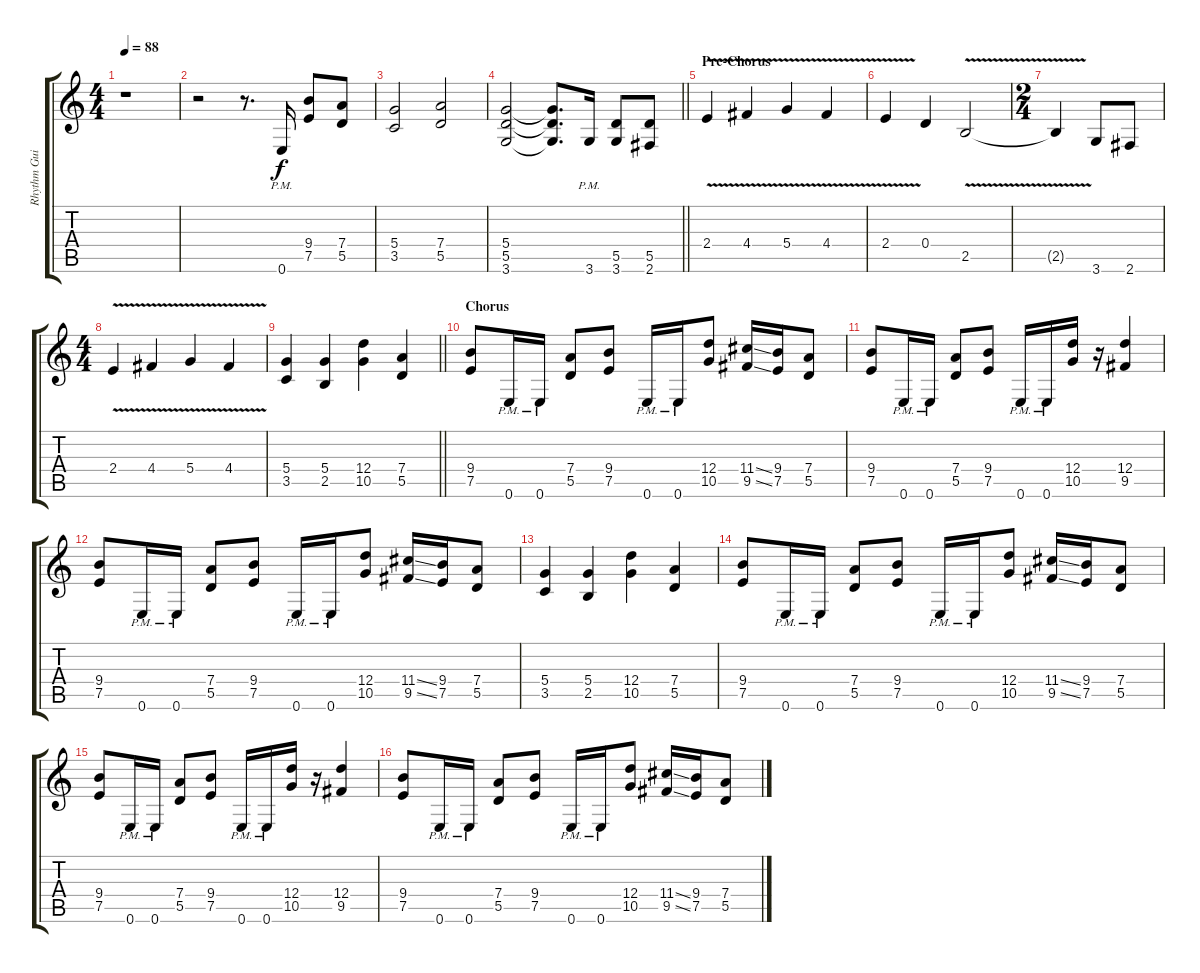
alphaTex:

\track ("Rhythm Guitar I" "Rhythm Gui") {instrument overdrivenguitar}
\staff {score tabs}
\tuning (E4 B3 G3 D3 A2 E2) {hide}
\ts (4 4)
\tempo 88
\clef g2
\ks c
r.1{dy f} |
r.2 r.8{d} 0.6{pm}.16 (9.4 7.5).8 (7.4 5.5).8 |
(5.4 3.5).2 (7.4 5.5).2 |
\barLineRight lightlight
(5.4 5.5 3.6).2 (5.4{t} 5.5{t} 3.6{t}).8{d} 3.6{pm}.16 (5.5 3.6).8 (5.5 2.6).8 |
\section ("" "Pre-Chorus")
2.4{v}.4 4.4{v}.4 5.4{v}.4 4.4{v}.4 |
2.4{v}.4 0.4.4 2.5{v}.2 |
\ts (2 4)
2.5{t}.4 3.6.8 2.6.8 |
\ts (4 4)
2.4{v}.4 4.4{v}.4 5.4{v}.4 4.4{v}.4 |
\barLineRight lightlight
(5.4 3.5).4 (5.4 2.5).4 (12.4 10.5).4 (7.4 5.5).4 |
\section ("" "Chorus")
(9.4 7.5).8 0.6{pm}.16 0.6{pm}.16 (7.4 5.5).8 (9.4 7.5).8 0.6{pm}.16 0.6{pm}.16 (12.4 10.5).8 (11.4{ss} 9.5{ss}).16 (9.4 7.5).16 (7.4 5.5).8 |
(9.4 7.5).8 0.6{pm}.16 0.6{pm}.16 (7.4 5.5).8 (9.4 7.5).8 0.6{pm}.16 0.6{pm}.16 (12.4 10.5).16 r.16 (12.4 9.5).4 |
(9.4 7.5).8 0.6{pm}.16 0.6{pm}.16 (7.4 5.5).8 (9.4 7.5).8 0.6{pm}.16 0.6{pm}.16 (12.4 10.5).8 (11.4{ss} 9.5{ss}).16 (9.4 7.5).16 (7.4 5.5).8 |
(5.4 3.5).4 (5.4 2.5).4 (12.4 10.5).4 (7.4 5.5).4 |
(9.4 7.5).8 0.6{pm}.16 0.6{pm}.16 (7.4 5.5).8 (9.4 7.5).8 0.6{pm}.16 0.6{pm}.16 (12.4 10.5).8 (11.4{ss} 9.5{ss}).16 (9.4 7.5).16 (7.4 5.5).8 |
(9.4 7.5).8 0.6{pm}.16 0.6{pm}.16 (7.4 5.5).8 (9.4 7.5).8 0.6{pm}.16 0.6{pm}.16 (12.4 10.5).16 r.16 (12.4 9.5).4 |
(9.4 7.5).8 0.6{pm}.16 0.6{pm}.16 (7.4 5.5).8 (9.4 7.5).8 0.6{pm}.16 0.6{pm}.16 (12.4 10.5).8 (11.4{ss} 9.5{ss}).16 (9.4 7.5).16 (7.4 5.5).8
